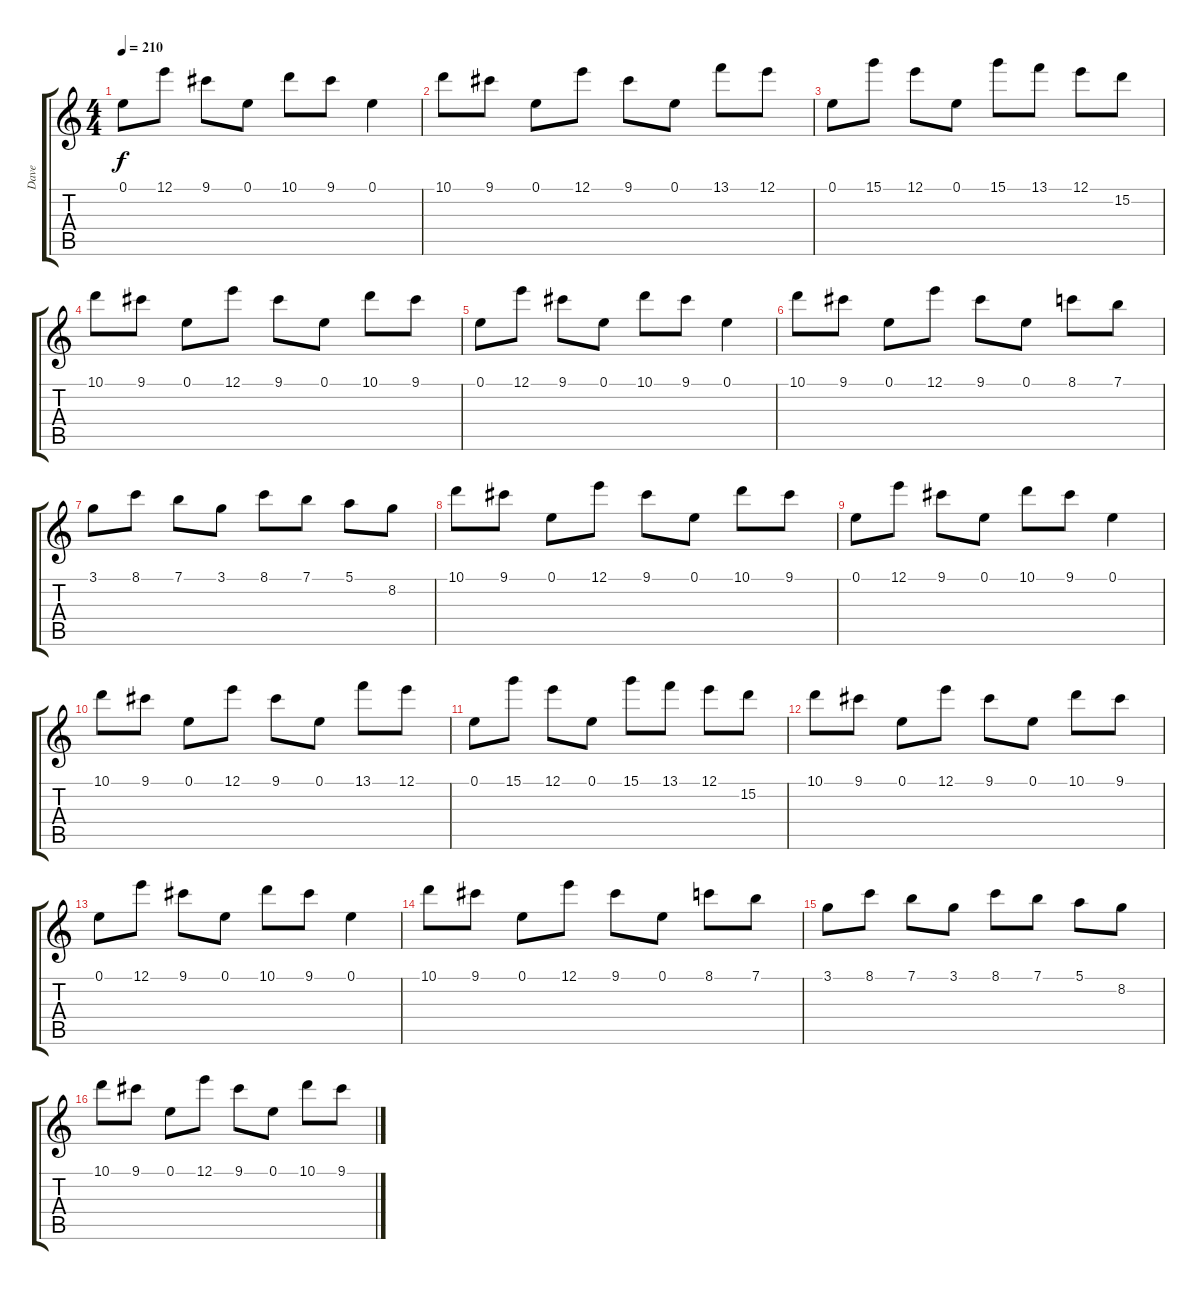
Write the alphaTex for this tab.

\track ("Dave" "Dave") {instrument distortionguitar}
\staff {score tabs}
\tuning (E4 B3 G3 D3 A2 E2) {hide}
\ts (4 4)
\tempo 210
\clef g2
\ks c
0.1.8{dy f} 12.1.8 9.1.8 0.1.8 10.1.8 9.1.8 0.1.4 |
10.1.8 9.1.8 0.1.8 12.1.8 9.1.8 0.1.8 13.1.8 12.1.8 |
0.1.8 15.1.8 12.1.8 0.1.8 15.1.8 13.1.8 12.1.8 15.2.8 |
10.1.8 9.1.8 0.1.8 12.1.8 9.1.8 0.1.8 10.1.8 9.1.8 |
0.1.8 12.1.8 9.1.8 0.1.8 10.1.8 9.1.8 0.1.4 |
10.1.8 9.1.8 0.1.8 12.1.8 9.1.8 0.1.8 8.1.8 7.1.8 |
3.1.8 8.1.8 7.1.8 3.1.8 8.1.8 7.1.8 5.1.8 8.2.8 |
10.1.8 9.1.8 0.1.8 12.1.8 9.1.8 0.1.8 10.1.8 9.1.8 |
0.1.8 12.1.8 9.1.8 0.1.8 10.1.8 9.1.8 0.1.4 |
10.1.8 9.1.8 0.1.8 12.1.8 9.1.8 0.1.8 13.1.8 12.1.8 |
0.1.8 15.1.8 12.1.8 0.1.8 15.1.8 13.1.8 12.1.8 15.2.8 |
10.1.8 9.1.8 0.1.8 12.1.8 9.1.8 0.1.8 10.1.8 9.1.8 |
0.1.8 12.1.8 9.1.8 0.1.8 10.1.8 9.1.8 0.1.4 |
10.1.8 9.1.8 0.1.8 12.1.8 9.1.8 0.1.8 8.1.8 7.1.8 |
3.1.8 8.1.8 7.1.8 3.1.8 8.1.8 7.1.8 5.1.8 8.2.8 |
10.1.8 9.1.8 0.1.8 12.1.8 9.1.8 0.1.8 10.1.8 9.1.8
